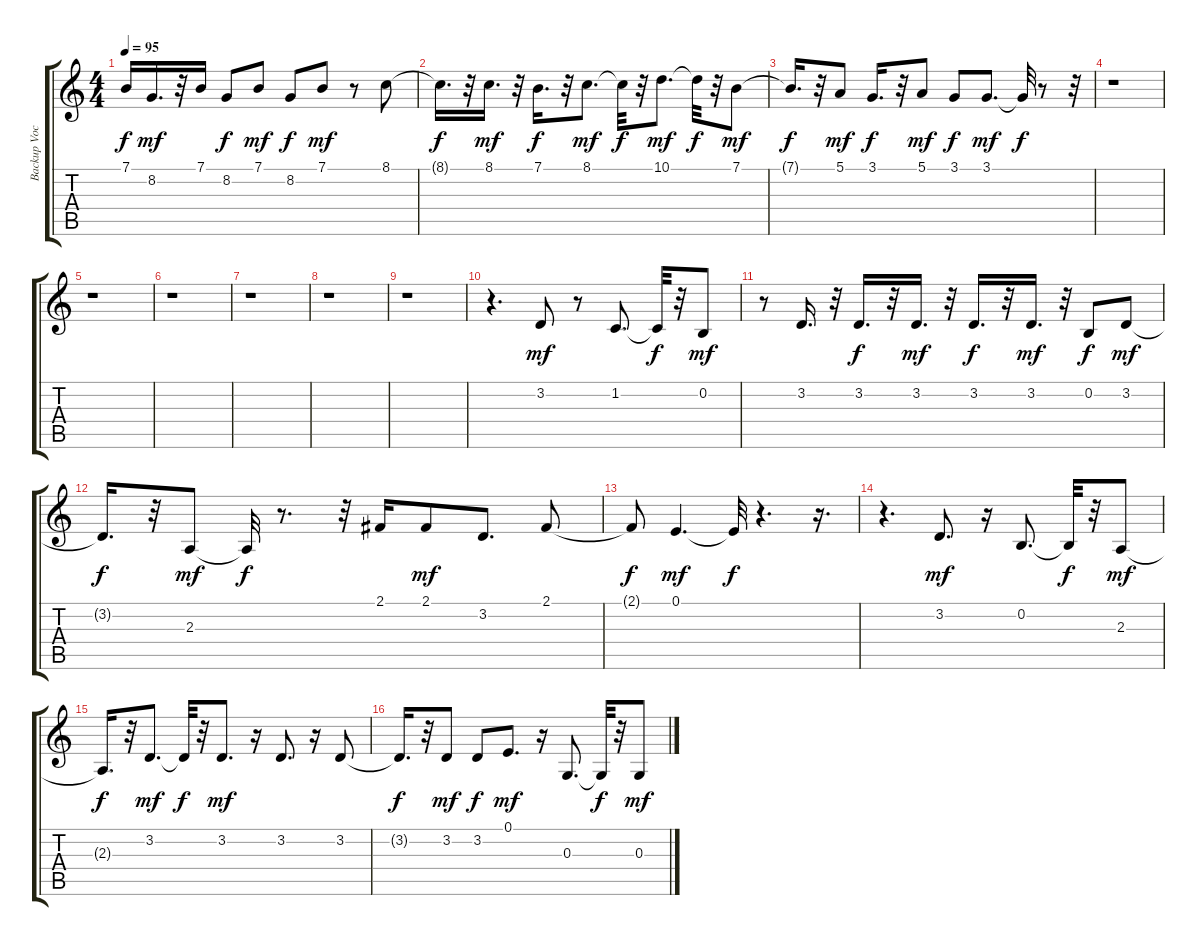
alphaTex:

\track ("Backup Vocals" "Backup Voc") {instrument voiceoohs}
\staff {score tabs}
\tuning (E4 B3 G3 D3 A2 E2) {hide}
\ts (4 4)
\tempo 95
\clef g2
\ks c
7.1.16{dy f} 8.2.16{d dy mf} r.32 7.1.16 8.2.8{dy f} 7.1.8{dy mf} 8.2.8{dy f} 7.1.8{dy mf} r.8 8.1.8 |
8.1{t}.16{d dy f} r.32 8.1.16{d dy mf} r.32 7.1.16{d dy f} r.32 8.1.8{d dy mf} 8.1{t}.32{dy f} r.32 10.1.8{d dy mf} 10.1{t}.32{dy f} r.32 7.1.8{dy mf} |
7.1{t}.16{d dy f} r.32 5.1.8{dy mf} 3.1.16{d dy f} r.32 5.1.8{dy mf} 3.1.8{dy f} 3.1.8{d dy mf} 3.1{t}.32{dy f} r.8 r.32 |
r.1 |
r.1 |
r.1 |
r.1 |
r.1 |
r.1 |
r.4{d} 3.2.8{dy mf} r.8 1.2.8{d} 1.2{t}.32{dy f} r.32 0.2.8{dy mf} |
r.8 3.2.16{d} r.32 3.2.16{d dy f} r.32 3.2.16{d dy mf} r.32 3.2.16{d dy f} r.32 3.2.16{d dy mf} r.32 0.2.8{dy f} 3.2.8{dy mf} |
3.2{t}.16{d dy f} r.32 2.3.8{dy mf} 2.3{t}.32{dy f} r.8{d} r.32 2.1.16 2.1.8{dy mf} 3.2.8{d} 2.1.8 |
2.1{t}.8{dy f} 0.1.4{d dy mf} 0.1{t}.32{dy f} r.4{d} r.16{d} |
r.4{d} 3.2.8{d dy mf} r.16 0.2.8{d} 0.2{t}.32{dy f} r.32 2.3.8{dy mf} |
2.3{t}.16{d dy f} r.32 3.2.8{d dy mf} 3.2{t}.32{dy f} r.32 3.2.8{d dy mf} r.16 3.2.8{d} r.16 3.2.8 |
3.2{t}.16{d dy f} r.32 3.2.8{dy mf} 3.2.8{dy f} 0.1.8{d dy mf} r.16 0.3.8{d} 0.3{t}.32{dy f} r.32 0.3.8{dy mf}
